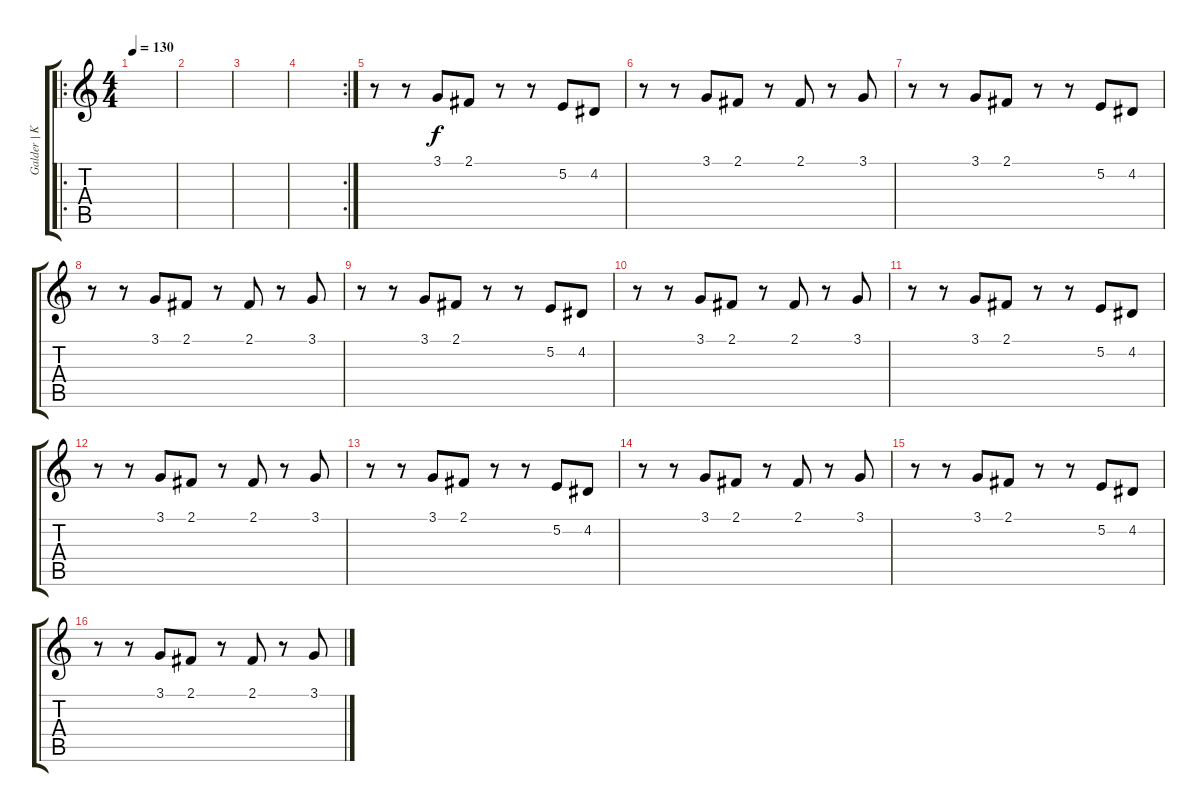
\track ("Galder | Keyboard" "Galder | K") {instrument choiraahs}
\staff {score tabs}
\tuning (E4 B3 G3 D3 A2 E2) {hide}
\ro
\ts (4 4)
\tempo 130
\clef g2
\ks c
|
|
|
\rc 2
|
r.8 r.8 3.1.8 2.1.8 r.8 r.8 5.2.8 4.2.8 |
r.8 r.8 3.1.8 2.1.8 r.8 2.1.8 r.8 3.1.8 |
r.8 r.8 3.1.8 2.1.8 r.8 r.8 5.2.8 4.2.8 |
r.8 r.8 3.1.8 2.1.8 r.8 2.1.8 r.8 3.1.8 |
r.8 r.8 3.1.8 2.1.8 r.8 r.8 5.2.8 4.2.8 |
r.8 r.8 3.1.8 2.1.8 r.8 2.1.8 r.8 3.1.8 |
r.8 r.8 3.1.8 2.1.8 r.8 r.8 5.2.8 4.2.8 |
r.8 r.8 3.1.8 2.1.8 r.8 2.1.8 r.8 3.1.8 |
r.8 r.8 3.1.8 2.1.8 r.8 r.8 5.2.8 4.2.8 |
r.8 r.8 3.1.8 2.1.8 r.8 2.1.8 r.8 3.1.8 |
r.8 r.8 3.1.8 2.1.8 r.8 r.8 5.2.8 4.2.8 |
r.8 r.8 3.1.8 2.1.8 r.8 2.1.8 r.8 3.1.8
